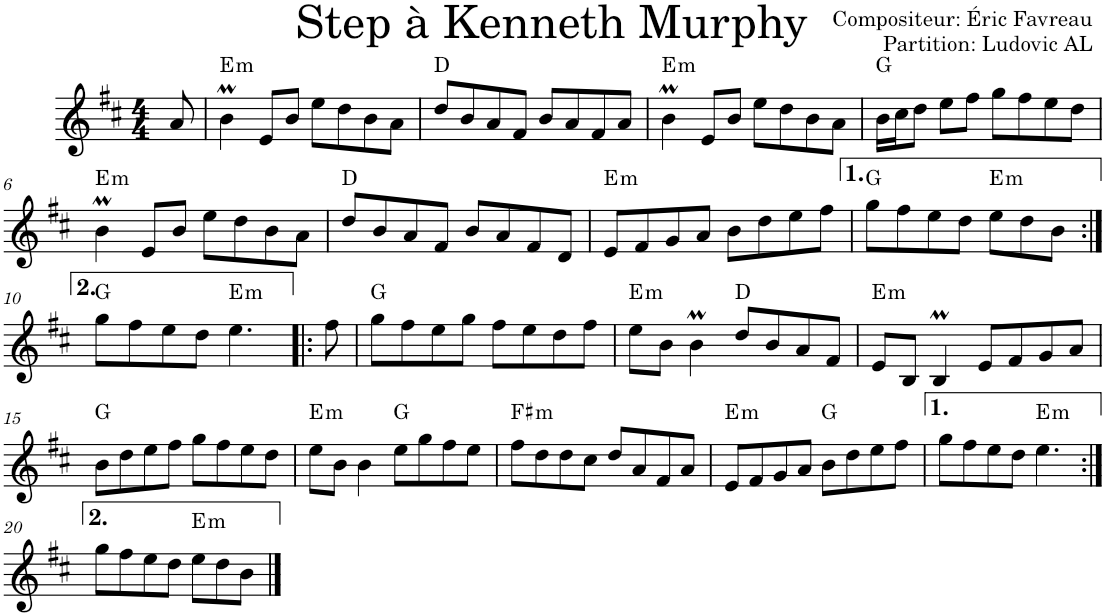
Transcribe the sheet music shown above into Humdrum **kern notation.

**kern	**harte
*part1	*part1
*staff1	*
*I"Violon	*
*I'Vln.	*
*clefG2	*
*k[f#c#]	*
*M4/4	*
=1	=1
8a/	.
=2	=2
!	!LO:H:kt=m
4bM\	E:min
8e/L	.
8b/J	.
8ee\L	.
8dd\	.
8b\	.
8a\J	.
=3	=3
8dd/L	D:maj
8b/	.
8a/	.
8f#/J	.
8b/L	.
8a/	.
8f#/	.
8a/J	.
=4	=4
!	!LO:H:kt=m
4bM\	E:min
8e/L	.
8b/J	.
8ee\L	.
8dd\	.
8b\	.
8a\J	.
=5	=5
16b\LL	G:maj
16cc#\J	.
8dd\J	.
8ee\L	.
8ff#\J	.
8gg\L	.
8ff#\	.
8ee\	.
8dd\J	.
!!LO:LB:g=z
=6	=6
!	!LO:H:kt=m
4bM\	E:min
8e/L	.
8b/J	.
8ee\L	.
8dd\	.
8b\	.
8a\J	.
=7	=7
8dd/L	D:maj
8b/	.
8a/	.
8f#/J	.
8b/L	.
8a/	.
8f#/	.
8d/J	.
=8	=8
!	!LO:H:kt=m
8e/L	E:min
8f#/	.
8g/	.
8a/J	.
8b\L	.
8dd\	.
8ee\	.
8ff#\J	.
=9	=9
8gg\L	G:maj
8ff#\	.
8ee\	.
8dd\J	.
!	!LO:H:kt=m
8ee\L	E:min
8dd\	.
8b\J	.
!!LO:LB:g=z
=10:|!	=10:|!
8gg\L	G:maj
8ff#\	.
8ee\	.
8dd\J	.
!	!LO:H:kt=m
4.ee\	E:min
=11!|:	=11!|:
8ff#\	.
=12	=12
8gg\L	G:maj
8ff#\	.
8ee\	.
8gg\J	.
8ff#\L	.
8ee\	.
8dd\	.
8ff#\J	.
=13	=13
!	!LO:H:kt=m
8ee\L	E:min
8b\J	.
4bM\	.
8dd/L	D:maj
8b/	.
8a/	.
8f#/J	.
=14	=14
!	!LO:H:kt=m
8e/L	E:min
8B/J	.
4BM/	.
8e/L	.
8f#/	.
8g/	.
8a/J	.
!!LO:LB:g=z
=15	=15
8b\L	G:maj
8dd\	.
8ee\	.
8ff#\J	.
8gg\L	.
8ff#\	.
8ee\	.
8dd\J	.
=16	=16
!	!LO:H:kt=m
8ee\L	E:min
8b\J	.
4b\	.
8ee\L	G:maj
8gg\	.
8ff#\	.
8ee\J	.
=17	=17
!	!LO:H:kt=m
8ff#\L	F#:min
8dd\	.
8dd\	.
8cc#\J	.
8dd/L	.
8a/	.
8f#/	.
8a/J	.
=18	=18
!	!LO:H:kt=m
8e/L	E:min
8f#/	.
8g/	.
8a/J	.
8b\L	G:maj
8dd\	.
8ee\	.
8ff#\J	.
=19	=19
8gg\L	.
8ff#\	.
8ee\	.
8dd\J	.
!	!LO:H:kt=m
4.ee\	E:min
!!LO:LB:g=z
=20:|!	=20:|!
8gg\L	.
8ff#\	.
8ee\	.
8dd\J	.
!	!LO:H:kt=m
8ee\L	E:min
8dd\	.
8b\J	.
==	==
*-	*-
